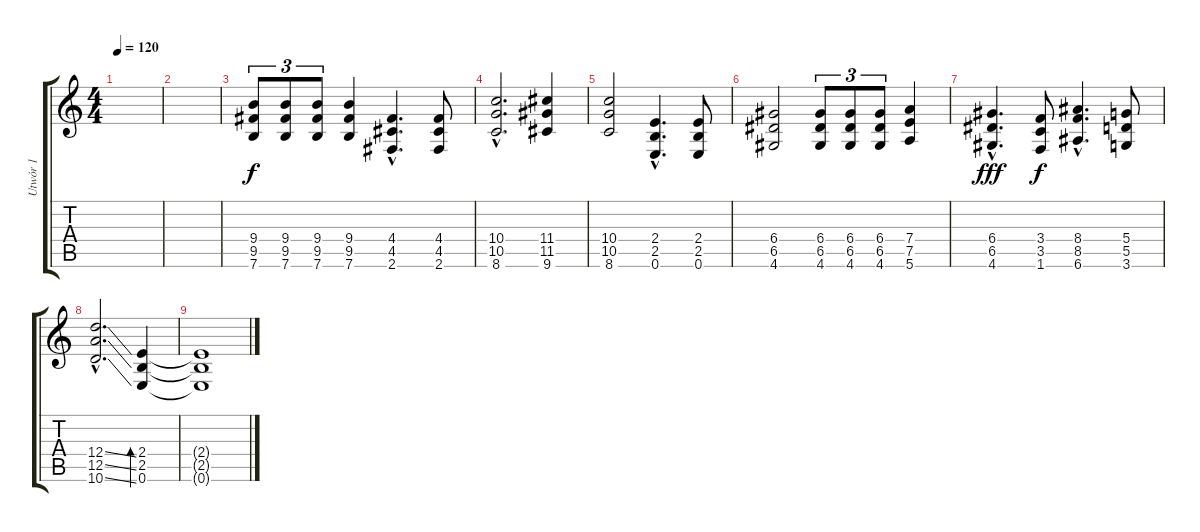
\track ("Utwór 1" "Utwór 1") {instrument overdrivenguitar}
\staff {score tabs}
\tuning (E4 B3 G3 D3 A2 E2) {hide}
\ts (4 4)
\tempo 120
\clef g2
\ks c
|
|
(9.4 9.5 7.6).8{tu (3 2)} (9.4 9.5 7.6).8{tu (3 2)} (9.4 9.5 7.6).8{tu (3 2)} (9.4 9.5 7.6).4 (4.4{hac} 4.5{hac} 2.6{hac}).4{d} (4.4 4.5 2.6).8 |
(10.4{hac} 10.5{hac} 8.6{hac}).2{d} (11.4 11.5 9.6).4 |
(10.4 10.5 8.6).2 (2.4{hac} 2.5{hac} 0.6{hac}).4{d} (2.4 2.5 0.6).8 |
(6.4 6.5 4.6).2 (6.4 6.5 4.6).8{tu (3 2)} (6.4 6.5 4.6).8{tu (3 2)} (6.4 6.5 4.6).8{tu (3 2)} (7.4 7.5 5.6).4 |
(6.4{hac} 6.5{hac} 4.6{hac}).4{d dy fff} (3.4 3.5 1.6).8{dy f} (8.4{hac} 8.5{hac} 6.6{hac}).4{d} (5.4 5.5 3.6).8 |
(12.4{ss hac} 12.5{ss hac} 10.6{ss hac}).2{d} (2.4 2.5 0.6).4{bd 480} |
(2.4{t} 2.5{t} 0.6{t}).1
